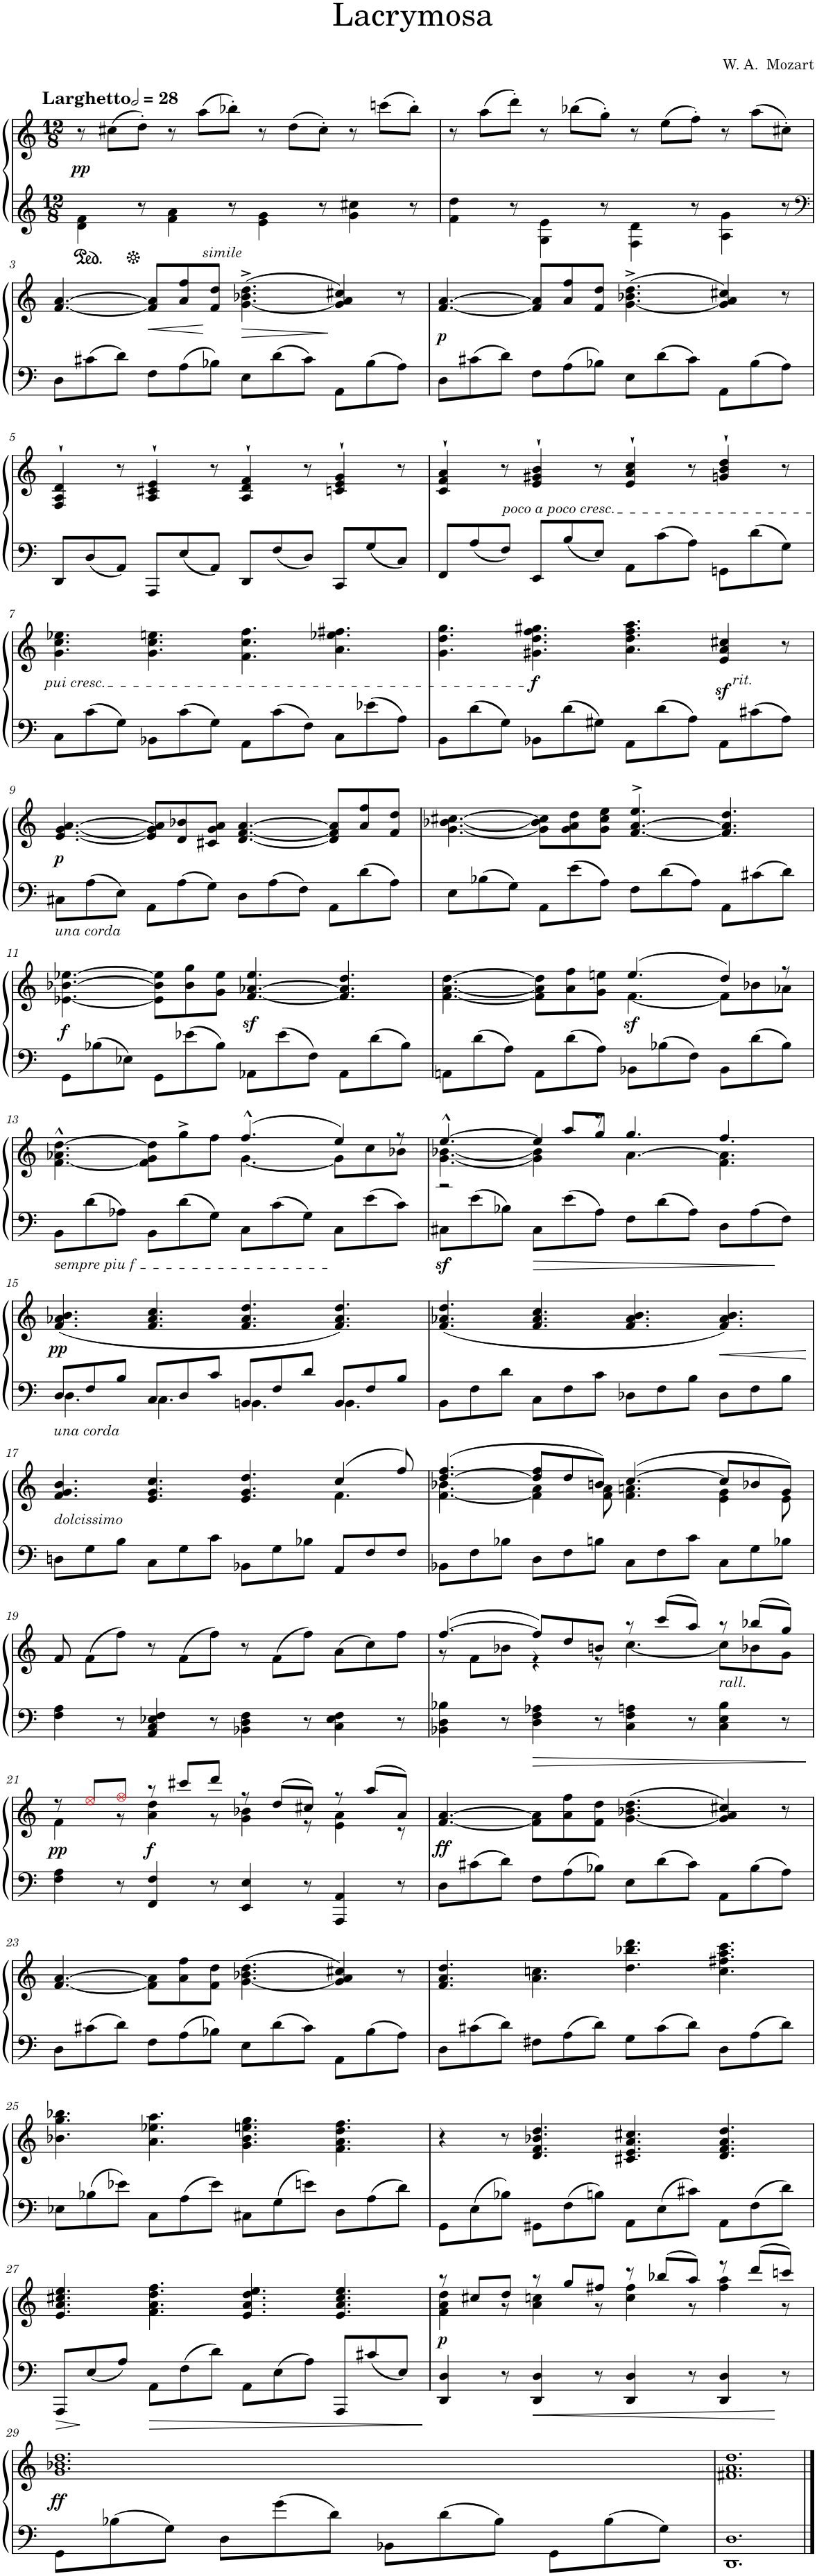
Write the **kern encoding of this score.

**kern	**kern	**dynam
*part1	*part1	*part1
*staff2	*staff1	*staff1/2
*I"Piano	*	*
*I'Pno.	*	*
*clefG2	*clefG2	*
*k[]	*k[]	*
*M12/8	*M12/8	*
*MM56	*MM56	*
=1	=1	=1
!	!LO:TX:a:B:t=Larghetto	!
!	!	!LO:DY:b
4d\ 4f\	8r	pp
.	(8cc#X\L	.
8r	8dd'\J)	.
4f\ 4a\	8r	.
.	(8aa\L	.
!LO:TX:b:i:t=simile	!	!
8r	8bb-X'\J)	.
4e\ 4g\	8r	.
.	(8dd\L	.
8r	8cc#'\J)	.
4g\ 4cc#X\	8r	.
.	(8cccn\L	.
8r	8bb-'\J)	.
=2	=2	=2
4f\ 4dd\	8r	.
.	(8aa\L	.
8r	8ddd'\J)	.
4G\ 4e\	8r	.
.	(8bb-X\L	.
8r	8gg'\J)	.
4F\ 4d\	8r	.
.	(8ee\L	.
8r	8ff'\J)	.
4A\ 4g\	8r	.
.	(8aa\L	.
8r	8cc#X'\J)	.
!!LO:LB:g=z
=3	=3	=3
*clefF4	*	*
8D\L	[4.f/ [4.a/	.
8c#X\	.	.
8d\J	.	.
!	!	!LO:HP:b
8F\L	8f/] 8a/]L	<
8A\	8a/ 8ff/	.
8B-X\J	8f/ 8dd/J	[
!	!	!LO:HP:b
8E\L	([4.g\^ 4.b-X\^ 4.dd\^	>
8d\	.	.
8c#\J	.	.
8AA\L	4g/] 4a/ 4cc#X/)	]
8B-\	.	.
8A\J	8r	.
=4	=4	=4
!	!	!LO:DY:b
8D\L	[4.f/ [4.a/	p
8c#X\	.	.
8d\J	.	.
8F\L	8f/] 8a/]L	.
8A\	8a/ 8ff/	.
8B-X\J	8f/ 8dd/J	.
8E\L	([4.g\^ 4.b-X\^ 4.dd\^	.
8d\	.	.
8c#\J	.	.
8AA\L	4g/] 4a/ 4cc#X/)	.
8B-\	.	.
8A\J	8r	.
!!LO:LB:g=z
=5	=5	=5
8DD/L	4F/`> 4A/`> 4d/`>	.
8D/	.	.
8AA/J	8r	.
8AAA/L	4A/`> 4c#X/`> 4e/`>	.
8E/	.	.
8AA/J	8r	.
8DD/L	4A/`> 4d/`> 4f/`>	.
8F/	.	.
8D/J	8r	.
8CC/L	4cn/`> 4e/`> 4g/`>	.
8G/	.	.
8C/J	8r	.
=6	=6	=6
8FF/L	4c/`> 4f/`> 4a/`>	.
8A/	.	.
!	!LO:TX:b:i:t=poco a poco cresc.	!
8F/J	8r	.
8EE/L	4e/`> 4g#X/`> 4b/`>	.
8B/	.	.
8E/J	8r	.
8AA\L	4e/`> 4a/`> 4cc/`>	.
8c\	.	.
8A\J	8r	.
8GGn\L	4gn/`> 4b/`> 4dd/`>	.
8d\	.	.
8G\J	8r	.
!!LO:LB:g=z
=7	=7	=7
8C\L	4.g\ 4.cc\ 4.ee-X\	.
8c\	.	.
8G\J	.	.
8BB-X\L	4.g\ 4.cc\ 4.een\	.
8c\	.	.
8G\J	.	.
8AA\L	4.f\ 4.cc\ 4.ff\	.
8c\	.	.
8F\J	.	.
8C\L	4.a\ 4.ee-X\ 4.ff#X\	.
8e-X\	.	.
8A\J	.	.
=8	=8	=8
8BB\L	4.g\ 4.dd\ 4.gg\	.
8d\	.	.
8G\J	.	.
!	!	!LO:DY:b
8BB-X\L	4.g#X\ 4.dd\ 4.ff\ 4.gg#X\	f
8d\	.	.
8G#X\J	.	.
8AA\L	4.a\ 4.dd\ 4.ff\ 4.aa\	.
8d\	.	.
8A\J	.	.
!	!LO:TX:b:i:t=rit.	!
8AA\L	4e/z< 4a/z< 4cc#X/z<	.
8c#X\	.	.
8A\J	8r	.
!!LO:LB:g=z
=9	=9	=9
!LO:TX:b:i:t=una corda	!	!
!	!	!LO:DY:b
8C#X\L	[4.e/ [4.g/ [4.a/	p
8A\	.	.
8E\J	.	.
8AA\L	8e/] 8g/] 8a/]L	.
8A\	8d/ 8b-X/	.
8G\J	8c#X/ 8g/ 8a/J	.
8D\L	[4.d/ [4.f/ [4.a/	.
8A\	.	.
8F\J	.	.
8AA\L	8d/] 8f/] 8a/]L	.
8d\	8a/ 8ff/	.
8A\J	8f/ 8dd/J	.
=10	=10	=10
8E\L	[4.g\ [4.b-X\ [4.cc#X\	.
8B-X\	.	.
8G\J	.	.
8AA\L	8g\] 8b-\] 8cc#\]L	.
8e\	8g\ 8a\ 8dd\	.
8A\J	8g\ 8cc#\ 8ee\J	.
8F\L	[4.f/^> [4.a/^> 4.ee/^>	.
8d\	.	.
8A\J	.	.
8AA\L	4.f/] 4.a/] 4.dd/	.
8c#X\	.	.
8d\J	.	.
!!LO:LB:g=z
=11	=11	=11
!	!	!LO:DY:b
8GG\L	[4.e-X\ [4.b-X\ [4.ee-X\	f
8B-X\	.	.
8E-X\J	.	.
8GG\L	8e-\] 8b-\] 8ee-\]L	.
8e-X\	8b-\ 8gg\	.
8B-\J	8g\ 8ee-\J	.
8AA-X\L	[4.f/z< [4.a-X/z< 4.ee-/z<	.
8e-\	.	.
8F\J	.	.
8AA-\L	4.f/] 4.a-/] 4.dd/	.
8d\	.	.
8B-\J	.	.
=12	=12	=12
*	*^	*
8AAn\L	2ryy	[4.f\ [4.a\ [>4.dd\	.
8d\	.	.	.
8A\J	.	.	.
8AA\L	.	8f\] 8a\] 8dd\]L	.
8d\	4ryy	8a\ 8ff\	.
8A\J	.	8g\ 8een\J	.
!	!	!	!LO:DY:b
8BB-X\L	(4.ee/	[4.f\	sf
8B-X\	.	.	.
8F\J	.	.	.
8BB-\L	4dd/)	8f\L]	.
8d\	.	8b-X\	.
8B-\J	8r	8a-X\J	.
!!LO:LB:g=z	!!
=13	=13	=13	=13
!LO:TX:b:i:t=sempre piu f	!	!	!
8BB\L	2ryy	[4.f\^^ 4.a-X\^^ [>4.dd\^^	.
8d\	.	.	.
8A-X\J	.	.	.
8BB\L	.	8f\] 8g\ 8dd\]L	.
8d\	4ryy	8gg^>\	.
8G\J	.	8ff\J	.
8C\L	(4.ff^^/	[4.g\	.
8c\	.	.	.
8G\J	.	.	.
8C\L	4ee/)	8g\L]	.
8e\	.	8cc\	.
8c\J	8r	8b-X\J	.
=14	=14	=14	=14
*	*	*^	*
8C#Xz<\L	[4.ee^^/	[4.g\ [4.b-X\	2r	.
8e\	.	.	.	.
8B-X\J	.	.	.	.
8C#\L	4ee/]	4g\] 4b-\]	.	.
8e\	.	.	8aa/L	.
8A\J	2ryy	8r	8gg/J	.
8F\L	.	[>4.a\	4.gg/	.
8d\	.	.	.	.
8A\J	.	.	.	.
8D\L	4ryy	4.f\ 4.a\]	4.ff/	.
8A\	.	.	.	.
8F\J	8ryy	.	.	.
*	*v	*v	*v	*
!!LO:LB:g=z
=15	=15	=15
*^	*	*
!LO:TX:b:i:t=una corda	!	!	!
!	!	!	!LO:DY:b
8D/L	4.D\	(4.f/ 4.a-X/ 4.b/	pp
8F/	.	.	.
8B/J	.	.	.
8C/L	4.C\	4.f/ 4.a-/ 4.cc/	.
8D/	.	.	.
8c/J	.	.	.
8BB/L	4.BBn\	4.f/ 4.a-/ 4.dd/	.
8F/	.	.	.
8d/J	.	.	.
8BB/L	4.BB\	4.f/ 4.a-/ 4.dd/)	.
8F/	.	.	.
8B/J	.	.	.
*v	*v	*	*
=16	=16	=16
8BB\L	(4.f/ 4.a-X/ 4.dd/	.
8F\	.	.
8d\J	.	.
8C\L	4.f/ 4.a-/ 4.cc/	.
8F\	.	.
8c\J	.	.
8D-X\L	4.f/ 4.a-/ 4.b/	.
8F\	.	.
8B\J	.	.
!	!	!LO:HP:b
8D-\L	4.f/ 4.a-/ 4.b/)	<
8F\	.	.
8B\J	.	.
.	.	[
!!LO:LB:g=z
=17	=17	=17
*	*^	*
!	!LO:TX:b:i:t=dolcissimo	!	!
8Dn\L	4.f/ 4.g/ 4.b/	1ryy	.
8G\	.	.	.
8B\J	.	.	.
8C\L	4.e/ 4.g/ 4.cc/	.	.
8G\	.	.	.
8c\J	.	.	.
8BB-X\L	4.e/ 4.g/ 4.dd/	.	.
8G\	.	.	.
8B-X\J	.	8ryy	.
8AA/L	(4cc/	4.f\	.
8F/	.	.	.
8F/J	8ff/)	.	.
=18	=18	=18	=18
8BB-X\L	([4.dd/ 4.ff/	[4.f\ 4.b-X\	.
8F\	.	.	.
8B-X\J	.	.	.
8D\L	8dd/] 8ff/L	4f\] 4a\	.
8F\	8dd/	.	.
8Bn\J	8bn/J)	8f\ 8a\	.
8C\L	([4.cc/	4.f\ 4.an\	.
8F\	.	.	.
8c\J	.	.	.
8C\L	8cc/L]	4e\ 4g\	.
8G\	8b-X/	.	.
8B-X\J	8g/J)	8e\	.
*	*v	*v	*
!!LO:LB:g=z
=19	=19	=19
4F\ 4A\	8f/	.
.	(8f\L	.
8r	8ff\J)	.
4AA/ 4C/ 4E-X/ 4F/	8r	.
.	(8f\L	.
8r	8ff\J)	.
4BB-X\ 4D\ 4F\	8r	.
.	(8f\L	.
8r	8ff\J)	.
4C\ 4E-\ 4F\	(8a\L	.
.	8cc\)	.
8r	8ff\J	.
=20	=20	=20
*	*^	*
4BB-X\ 4D\ 4B-X\	([4.ff/	8r	.
.	.	8f\L	.
8r	.	8b-X\J	.
4D\ 4F\ 4A-X\	8ff/L])	4r	.
.	8dd/	.	.
8r	8bn/J	8r	.
4C\ 4F\ 4An\	8r	[4.cc\	.
.	(8ccc/L	.	.
8r	8aa/J)	.	.
!	!LO:TX:b:i:t=rall.	!	!
4C\ 4E\ 4B-\	8r	8cc\L]	.
.	(8bb-X/L	8b-X\	.
8r	8gg/J)	8g\J	.
!!LO:LB:g=z	!!
=21	=21	=21	=21
!	!	!	!LO:DY:b
4F\ 4A\	8r	4f\	pp
.	8eei/L	.	.
8r	8ffi/J	8r	.
!	!	!	!LO:DY:b
4FF/ 4F/	8r	4a\ 4dd\	f
.	8ccc#X/L	.	.
8r	8ddd/J	8r	.
4EE/ 4E/	8r	4g\ 4b-X\	.
.	(8dd/L	.	.
8r	8cc#X/J)	8r	.
4AAA/ 4AA/	8r	4e\ 4a\	.
.	(8aa/L	.	.
8r	8a/J)	8r	.
=22	=22	=22	=22
!	!	!	!LO:DY:b
*	*v	*v	*
8D\L	[4.f/ [4.a/	ff
8c#X\	.	.
8d\J	.	.
8F\L	8f\] 8a\]L	.
8A\	8a\ 8ff\	.
8B-X\J	8f\ 8dd\J	.
8E\L	([4.g\ 4.b-X\ 4.dd\	.
8d\	.	.
8c#\J	.	.
8AA\L	4g/] 4a/ 4cc#X/)	.
8B-\	.	.
8A\J	8r	.
!!LO:LB:g=z
=23	=23	=23
8D\L	[4.f/ [4.a/	.
8c#X\	.	.
8d\J	.	.
8F\L	8f\] 8a\]L	.
8A\	8a\ 8ff\	.
8B-X\J	8f\ 8dd\J	.
8E\L	([4.g\ 4.b-X\ 4.dd\	.
8d\	.	.
8c#\J	.	.
8AA\L	4g/] 4a/ 4cc#X/)	.
8B-\	.	.
8A\J	8r	.
=24	=24	=24
8D\L	4.f/ 4.a/ 4.dd/	.
8c#X\	.	.
8d\J	.	.
8F#X\L	4.a\ 4.ccn\	.
8A\	.	.
8d\J	.	.
8G\L	4.dd\ 4.bb-X\ 4.ddd\	.
8c#\	.	.
8d\J	.	.
8D\L	4.cc\ 4.ff#X\ 4.aa\ 4.ccc\	.
8A\	.	.
8d\J	.	.
!!LO:LB:g=z
=25	=25	=25
8E-X\L	4.b-X\ 4.gg\ 4.bb-X\	.
8B-X\	.	.
8e-X\J	.	.
8C\L	4.a\ 4.ee-X\ 4.aa\	.
8A\	.	.
8e-\J	.	.
8C#X\L	4.g\ 4.b-\ 4.een\ 4.gg\	.
8G\	.	.
8en\J	.	.
8D\L	4.f\ 4.a\ 4.dd\ 4.ff\	.
8A\	.	.
8d\J	.	.
=26	=26	=26
8GG\L	4r	.
8E\	.	.
8B-X\J	8r	.
8GG#X\L	4.d/ 4.f/ 4.b-X/ 4.dd/	.
8F\	.	.
8Bn\J	.	.
8AA\L	4.c#X/ 4.e/ 4.a/ 4.cc#X/	.
8E\	.	.
8c#X\J	.	.
8AA\L	4.d/ 4.f/ 4.a/ 4.dd/	.
8F\	.	.
8d\J	.	.
!!LO:LB:g=z
=27	=27	=27
8AAA/L	4.e/ 4.a/ 4.cc#X/ 4.ee/	.
8E/	.	.
8A/J	.	.
8AA\L	4.f\ 4.a\ 4.dd\ 4.ff\	.
8F\	.	.
8d\J	.	.
8AA\L	4.e/ 4.a/ 4.dd/ 4.ee/	.
8E\	.	.
8A\J	.	.
8AAA/L	4.e/ 4.a/ 4.cc#/ 4.ee/	.
8c#X/	.	.
8E/J	.	.
=28	=28	=28
*	*^	*
!	!	!	!LO:DY:b
4DD/ 4D/	8r	4f\ 4a\ 4dd\	p
.	8cc#X/L	.	.
8r	8dd/J	8r	.
4DD/ 4D/	8r	4a\ 4ccn\	.
.	8gg/L	.	.
8r	8ff#X/J	8r	.
4DD/ 4D/	8r	4cc\ 4ff#\	.
.	(8bb-X/L	.	.
8r	8aa/J)	8r	.
4DD/ 4D/	8r	4ff#\ 4aa\	.
.	(8ddd/L	.	.
8r	8cccn/J)	8r	.
!!LO:LB:g=z
=29	=29	=29	=29
!	!	!	!LO:DY:b
*	*v	*v	*
8GG\L	1.g 1.b-X 1.dd	ff
8B-X\	.	.
8G\J	.	.
8D\L	.	.
8g\	.	.
8d\J	.	.
8BB-X\L	.	.
8d\	.	.
8B-\J	.	.
8GG\L	.	.
8B-\	.	.
8G\J	.	.
=30	=30	=30
1.DD 1.D	1.f#X 1.a 1.dd	.
==	==	==
*-	*-	*-
